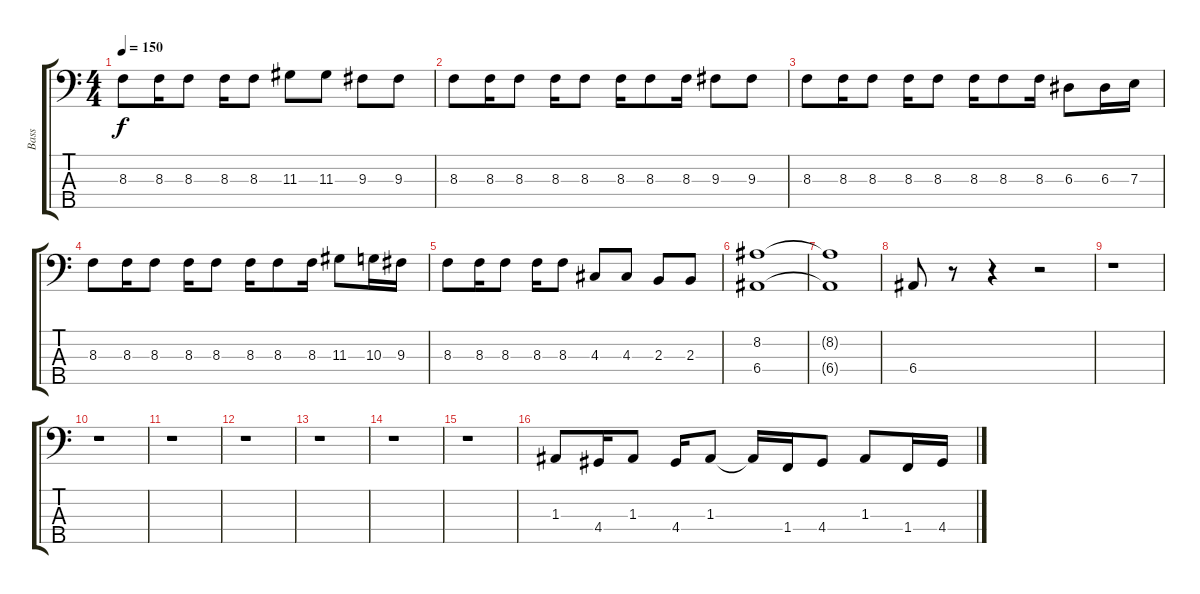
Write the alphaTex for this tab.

\track ("Bass" "Bass") {instrument electricbassfinger}
\staff {score tabs}
\tuning (G2 D2 A1 E1 B0) {hide}
\ts (4 4)
\tempo 150
\clef f4
\ks c
8.3.8{dy f} 8.3.16 8.3.8 8.3.16 8.3.8 11.3.8 11.3.8 9.3.8 9.3.8 |
8.3.8 8.3.16 8.3.8 8.3.16 8.3.8 8.3.16 8.3.8 8.3.16 9.3.8 9.3.8 |
8.3.8 8.3.16 8.3.8 8.3.16 8.3.8 8.3.16 8.3.8 8.3.16 6.3.8 6.3.16 7.3.16 |
8.3.8 8.3.16 8.3.8 8.3.16 8.3.8 8.3.16 8.3.8 8.3.16 11.3.8 10.3.16 9.3.16 |
8.3.8 8.3.16 8.3.8 8.3.16 8.3.8 4.3.8 4.3.8 2.3.8 2.3.8 |
(8.2 6.4).1 |
(8.2{t} 6.4{t}).1 |
6.4.8 r.8 r.4 r.2 |
r.1 |
r.1 |
r.1 |
r.1 |
r.1 |
r.1 |
r.1 |
1.3.8 4.4.16 1.3.8 4.4.16 1.3.8 1.3{t}.16 1.4.16 4.4.8 1.3.8 1.4.16 4.4.16
